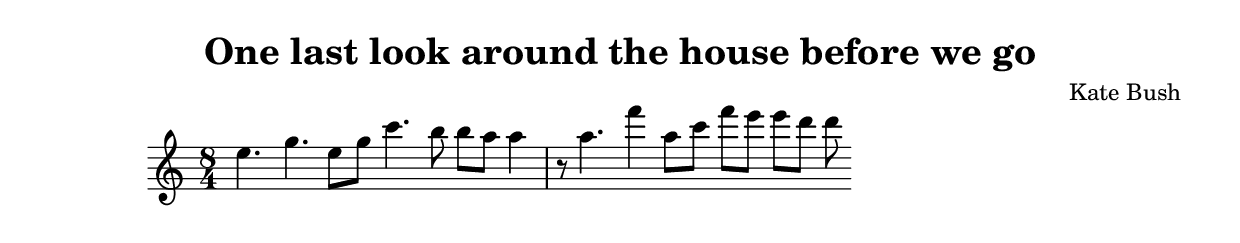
\header {
  title = "One last look around the house before we go"
  composer = "Kate Bush"
}

\score {
 \relative c''  { \time 8/4
    e4. g4. e8 g8 c4. b8 b8 a8 a4 
    r8  a4. f'4 a,8 c f e e d d 
  }

  \layout {}
  \midi {}
}